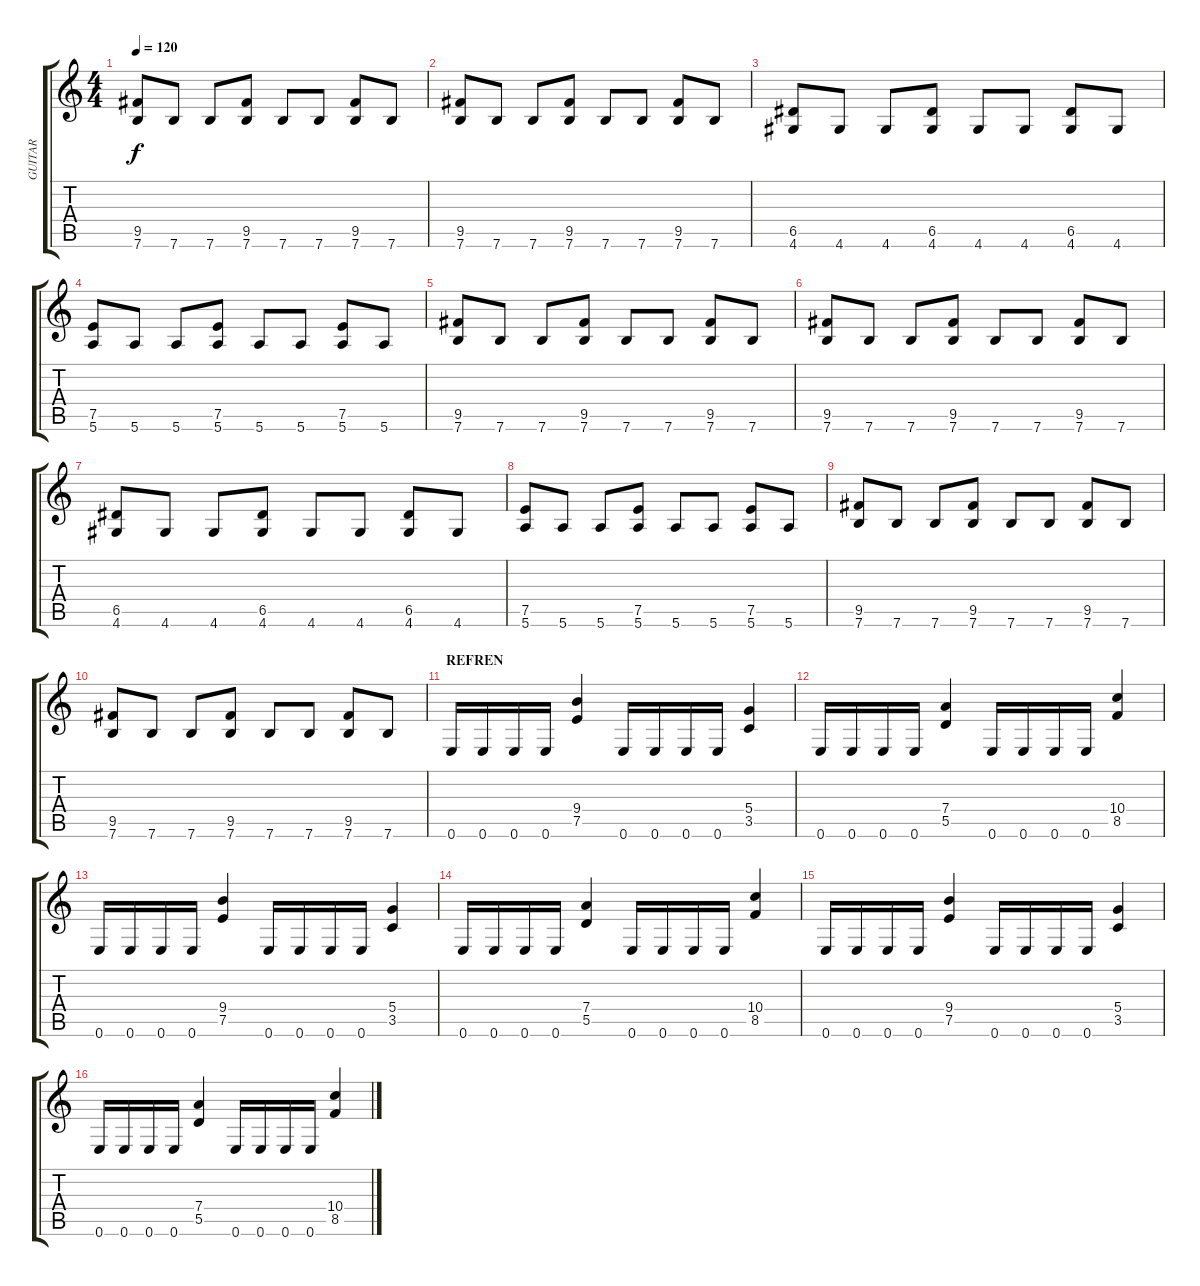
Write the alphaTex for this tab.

\track ("GUITAR" "GUITAR") {instrument distortionguitar}
\staff {score tabs}
\tuning (E4 B3 G3 D3 A2 E2) {hide}
\ts (4 4)
\tempo 120
\clef g2
\ks c
(9.5 7.6).8{dy f} 7.6.8 7.6.8 (9.5 7.6).8 7.6.8 7.6.8 (9.5 7.6).8 7.6.8 |
(9.5 7.6).8 7.6.8 7.6.8 (9.5 7.6).8 7.6.8 7.6.8 (9.5 7.6).8 7.6.8 |
(6.5 4.6).8 4.6.8 4.6.8 (6.5 4.6).8 4.6.8 4.6.8 (6.5 4.6).8 4.6.8 |
(7.5 5.6).8 5.6.8 5.6.8 (7.5 5.6).8 5.6.8 5.6.8 (7.5 5.6).8 5.6.8 |
(9.5 7.6).8 7.6.8 7.6.8 (9.5 7.6).8 7.6.8 7.6.8 (9.5 7.6).8 7.6.8 |
(9.5 7.6).8 7.6.8 7.6.8 (9.5 7.6).8 7.6.8 7.6.8 (9.5 7.6).8 7.6.8 |
(6.5 4.6).8 4.6.8 4.6.8 (6.5 4.6).8 4.6.8 4.6.8 (6.5 4.6).8 4.6.8 |
(7.5 5.6).8 5.6.8 5.6.8 (7.5 5.6).8 5.6.8 5.6.8 (7.5 5.6).8 5.6.8 |
(9.5 7.6).8 7.6.8 7.6.8 (9.5 7.6).8 7.6.8 7.6.8 (9.5 7.6).8 7.6.8 |
(9.5 7.6).8 7.6.8 7.6.8 (9.5 7.6).8 7.6.8 7.6.8 (9.5 7.6).8 7.6.8 |
\section ("" "REFREN")
0.6.16 0.6.16 0.6.16 0.6.16 (9.4 7.5).4 0.6.16 0.6.16 0.6.16 0.6.16 (5.4 3.5).4 |
0.6.16 0.6.16 0.6.16 0.6.16 (7.4 5.5).4 0.6.16 0.6.16 0.6.16 0.6.16 (10.4 8.5).4 |
0.6.16 0.6.16 0.6.16 0.6.16 (9.4 7.5).4 0.6.16 0.6.16 0.6.16 0.6.16 (5.4 3.5).4 |
0.6.16 0.6.16 0.6.16 0.6.16 (7.4 5.5).4 0.6.16 0.6.16 0.6.16 0.6.16 (10.4 8.5).4 |
0.6.16 0.6.16 0.6.16 0.6.16 (9.4 7.5).4 0.6.16 0.6.16 0.6.16 0.6.16 (5.4 3.5).4 |
0.6.16 0.6.16 0.6.16 0.6.16 (7.4 5.5).4 0.6.16 0.6.16 0.6.16 0.6.16 (10.4 8.5).4
